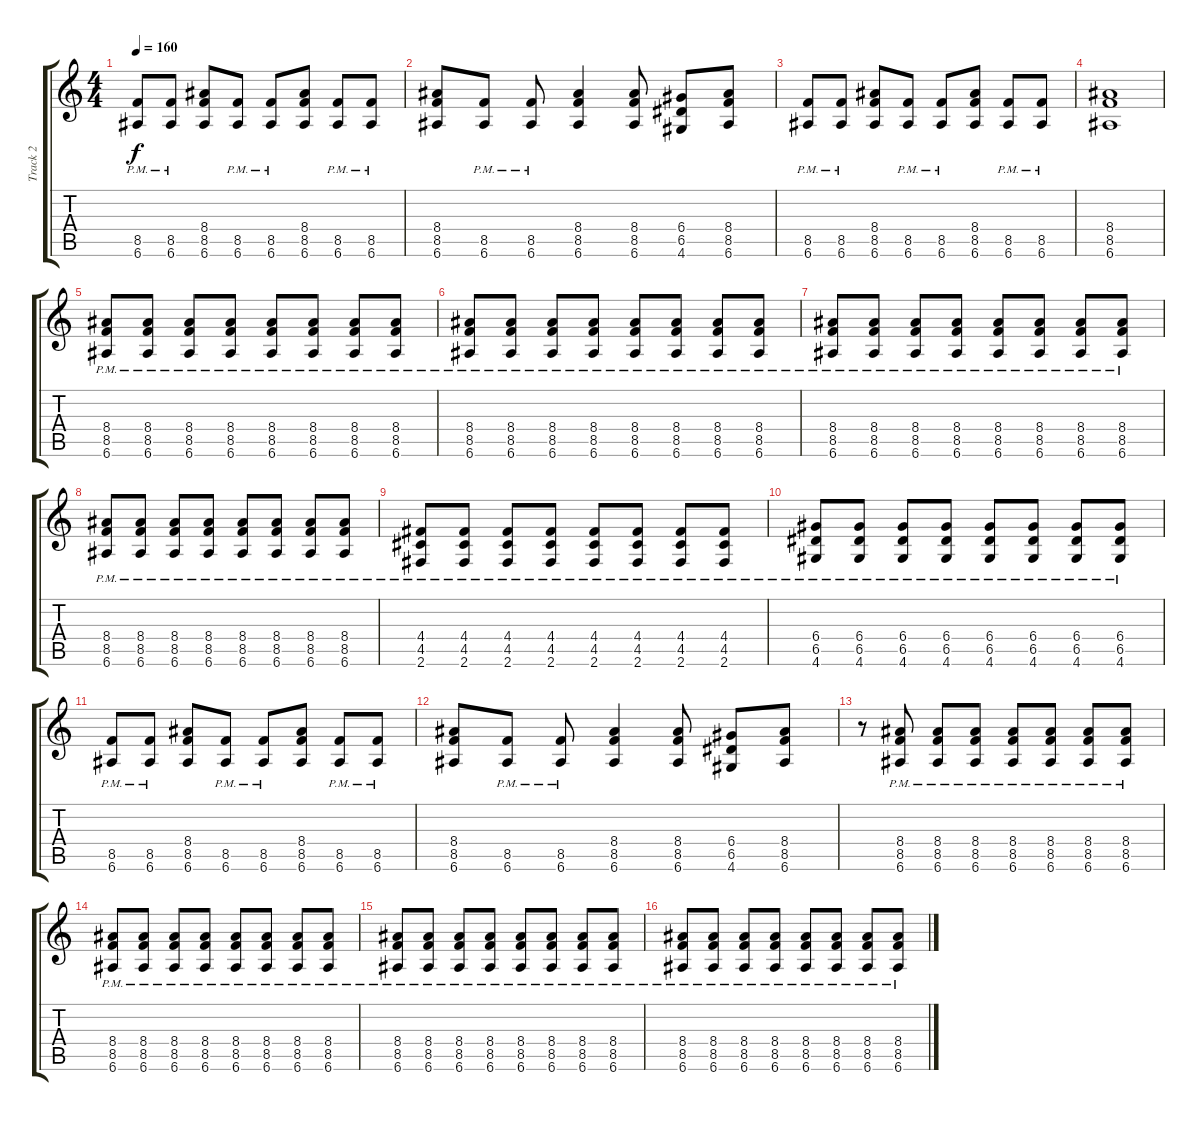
\track ("Track 2" "Track 2") {instrument distortionguitar}
\staff {score tabs}
\tuning (E4 B3 G3 D3 A2 E2) {hide}
\ts (4 4)
\tempo 160
\clef g2
\ks c
(8.5{pm} 6.6{pm}).8{dy f} (8.5{pm} 6.6{pm}).8 (8.4 8.5 6.6).8 (8.5{pm} 6.6{pm}).8 (8.5{pm} 6.6{pm}).8 (8.4 8.5 6.6).8 (8.5{pm} 6.6{pm}).8 (8.5{pm} 6.6{pm}).8 |
(8.4 8.5 6.6).8 (8.5{pm} 6.6{pm}).8 (8.5{pm} 6.6{pm}).8 (8.4 8.5 6.6).4 (8.4 8.5 6.6).8 (6.4 6.5 4.6).8 (8.4 8.5 6.6).8 |
(8.5{pm} 6.6{pm}).8 (8.5{pm} 6.6{pm}).8 (8.4 8.5 6.6).8 (8.5{pm} 6.6{pm}).8 (8.5{pm} 6.6{pm}).8 (8.4 8.5 6.6).8 (8.5{pm} 6.6{pm}).8 (8.5{pm} 6.6{pm}).8 |
(8.4 8.5 6.6).1 |
(8.4{pm} 8.5{pm} 6.6{pm}).8 (8.4{pm} 8.5{pm} 6.6{pm}).8 (8.4{pm} 8.5{pm} 6.6{pm}).8 (8.4{pm} 8.5{pm} 6.6{pm}).8 (8.4{pm} 8.5{pm} 6.6{pm}).8 (8.4{pm} 8.5{pm} 6.6{pm}).8 (8.4{pm} 8.5{pm} 6.6{pm}).8 (8.4{pm} 8.5{pm} 6.6{pm}).8 |
(8.4{pm} 8.5{pm} 6.6{pm}).8 (8.4{pm} 8.5{pm} 6.6{pm}).8 (8.4{pm} 8.5{pm} 6.6{pm}).8 (8.4{pm} 8.5{pm} 6.6{pm}).8 (8.4{pm} 8.5{pm} 6.6{pm}).8 (8.4{pm} 8.5{pm} 6.6{pm}).8 (8.4{pm} 8.5{pm} 6.6{pm}).8 (8.4{pm} 8.5{pm} 6.6{pm}).8 |
(8.4{pm} 8.5{pm} 6.6{pm}).8 (8.4{pm} 8.5{pm} 6.6{pm}).8 (8.4{pm} 8.5{pm} 6.6{pm}).8 (8.4{pm} 8.5{pm} 6.6{pm}).8 (8.4{pm} 8.5{pm} 6.6{pm}).8 (8.4{pm} 8.5{pm} 6.6{pm}).8 (8.4{pm} 8.5{pm} 6.6{pm}).8 (8.4{pm} 8.5{pm} 6.6{pm}).8 |
(8.4{pm} 8.5{pm} 6.6{pm}).8 (8.4{pm} 8.5{pm} 6.6{pm}).8 (8.4{pm} 8.5{pm} 6.6{pm}).8 (8.4{pm} 8.5{pm} 6.6{pm}).8 (8.4{pm} 8.5{pm} 6.6{pm}).8 (8.4{pm} 8.5{pm} 6.6{pm}).8 (8.4{pm} 8.5{pm} 6.6{pm}).8 (8.4{pm} 8.5{pm} 6.6{pm}).8 |
(4.4{pm} 4.5{pm} 2.6{pm}).8 (4.4{pm} 4.5{pm} 2.6{pm}).8 (4.4{pm} 4.5{pm} 2.6{pm}).8 (4.4{pm} 4.5{pm} 2.6{pm}).8 (4.4{pm} 4.5{pm} 2.6{pm}).8 (4.4{pm} 4.5{pm} 2.6{pm}).8 (4.4{pm} 4.5{pm} 2.6{pm}).8 (4.4{pm} 4.5{pm} 2.6{pm}).8 |
(6.4{pm} 6.5{pm} 4.6{pm}).8 (6.4{pm} 6.5{pm} 4.6{pm}).8 (6.4{pm} 6.5{pm} 4.6{pm}).8 (6.4{pm} 6.5{pm} 4.6{pm}).8 (6.4{pm} 6.5{pm} 4.6{pm}).8 (6.4{pm} 6.5{pm} 4.6{pm}).8 (6.4{pm} 6.5{pm} 4.6{pm}).8 (6.4{pm} 6.5{pm} 4.6{pm}).8 |
(8.5{pm} 6.6{pm}).8 (8.5{pm} 6.6{pm}).8 (8.4 8.5 6.6).8 (8.5{pm} 6.6{pm}).8 (8.5{pm} 6.6{pm}).8 (8.4 8.5 6.6).8 (8.5{pm} 6.6{pm}).8 (8.5{pm} 6.6{pm}).8 |
(8.4 8.5 6.6).8 (8.5{pm} 6.6{pm}).8 (8.5{pm} 6.6{pm}).8 (8.4 8.5 6.6).4 (8.4 8.5 6.6).8 (6.4 6.5 4.6).8 (8.4 8.5 6.6).8 |
r.8 (8.4{pm} 8.5{pm} 6.6{pm}).8 (8.4{pm} 8.5{pm} 6.6{pm}).8 (8.4{pm} 8.5{pm} 6.6{pm}).8 (8.4{pm} 8.5{pm} 6.6{pm}).8 (8.4{pm} 8.5{pm} 6.6{pm}).8 (8.4{pm} 8.5{pm} 6.6{pm}).8 (8.4{pm} 8.5{pm} 6.6{pm}).8 |
(8.4{pm} 8.5{pm} 6.6{pm}).8 (8.4{pm} 8.5{pm} 6.6{pm}).8 (8.4{pm} 8.5{pm} 6.6{pm}).8 (8.4{pm} 8.5{pm} 6.6{pm}).8 (8.4{pm} 8.5{pm} 6.6{pm}).8 (8.4{pm} 8.5{pm} 6.6{pm}).8 (8.4{pm} 8.5{pm} 6.6{pm}).8 (8.4{pm} 8.5{pm} 6.6{pm}).8 |
(8.4{pm} 8.5{pm} 6.6{pm}).8 (8.4{pm} 8.5{pm} 6.6{pm}).8 (8.4{pm} 8.5{pm} 6.6{pm}).8 (8.4{pm} 8.5{pm} 6.6{pm}).8 (8.4{pm} 8.5{pm} 6.6{pm}).8 (8.4{pm} 8.5{pm} 6.6{pm}).8 (8.4{pm} 8.5{pm} 6.6{pm}).8 (8.4{pm} 8.5{pm} 6.6{pm}).8 |
(8.4{pm} 8.5{pm} 6.6{pm}).8 (8.4{pm} 8.5{pm} 6.6{pm}).8 (8.4{pm} 8.5{pm} 6.6{pm}).8 (8.4{pm} 8.5{pm} 6.6{pm}).8 (8.4{pm} 8.5{pm} 6.6{pm}).8 (8.4{pm} 8.5{pm} 6.6{pm}).8 (8.4{pm} 8.5{pm} 6.6{pm}).8 (8.4{pm} 8.5{pm} 6.6{pm}).8
